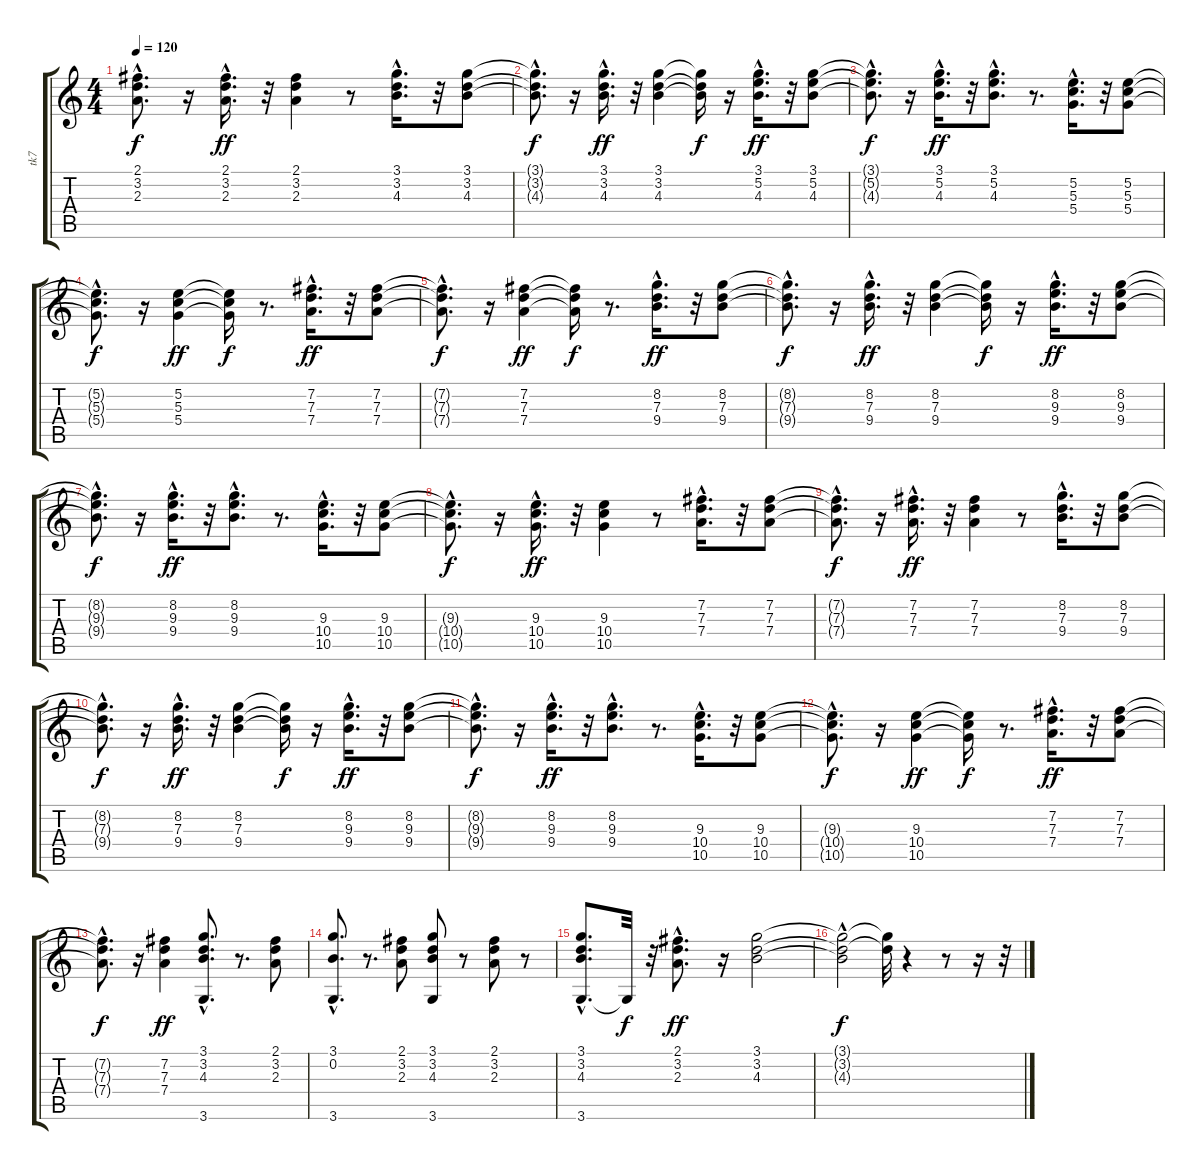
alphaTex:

\track ("tk7" "tk7") {instrument electricguitarclean}
\staff {score tabs}
\tuning (E4 B3 G3 D3 A2 E2) {hide}
\ts (4 4)
\tempo 120
\clef g2
\ks c
(2.1{hac t} 3.2{hac t} 2.3{hac t}).8{d dy f} r.16 (2.1{hac} 3.2{hac} 2.3{hac}).16{d dy ff} r.32 (2.1 3.2 2.3).4 r.8 (3.1{hac} 3.2{hac} 4.3{hac}).16{d} r.32 (3.1 3.2 4.3).8 |
(3.1{hac t} 3.2{hac t} 4.3{hac t}).8{d dy f} r.16 (3.1{hac} 3.2{hac} 4.3{hac}).16{d dy ff} r.32 (3.1 3.2 4.3).4 (3.1{t} 3.2{t} 4.3{t}).16{dy f} r.16 (3.1{hac} 5.2{hac} 4.3{hac}).16{d dy ff} r.32 (3.1 5.2 4.3).8 |
(3.1{hac t} 5.2{hac t} 4.3{hac t}).8{d dy f} r.16 (3.1{hac} 5.2 4.3{hac}).16{d dy ff} r.32 (3.1{hac} 5.2{hac} 4.3{hac}).8{d} r.8{d} (5.2{hac} 5.3{hac} 5.4{hac}).16{d} r.32 (5.2 5.3 5.4).8 |
(5.2{hac t} 5.3{hac t} 5.4{hac t}).8{d dy f} r.16 (5.2 5.3 5.4).4{dy ff} (5.2{t} 5.3{t} 5.4{t}).16{dy f} r.8{d} (7.2{hac} 7.3{hac} 7.4{hac}).16{d dy ff} r.32 (7.2 7.3 7.4).8 |
(7.2{hac t} 7.3{hac t} 7.4{hac t}).8{d dy f} r.16 (7.2 7.3 7.4).4{dy ff} (7.2{t} 7.3{t} 7.4{t}).16{dy f} r.8{d} (8.2{hac} 7.3{hac} 9.4{hac}).16{d dy ff} r.32 (8.2 7.3 9.4).8 |
(8.2{hac t} 7.3{hac t} 9.4{hac t}).8{d dy f} r.16 (8.2{hac} 7.3 9.4).16{d dy ff} r.32 (8.2 7.3 9.4).4 (8.2{t} 7.3{t} 9.4{t}).16{dy f} r.16 (8.2{hac} 9.3{hac} 9.4{hac}).16{d dy ff} r.32 (8.2 9.3 9.4).8 |
(8.2{hac t} 9.3{hac t} 9.4{hac t}).8{d dy f} r.16 (8.2{hac} 9.3{hac} 9.4{hac}).16{d dy ff} r.32 (8.2{hac} 9.3{hac} 9.4{hac}).8{d} r.8{d} (9.3{hac} 10.4{hac} 10.5{hac}).16{d} r.32 (9.3 10.4 10.5).8 |
(9.3{hac t} 10.4{hac t} 10.5{hac t}).8{d dy f} r.16 (9.3{hac} 10.4{hac} 10.5{hac}).16{d dy ff} r.32 (9.3 10.4 10.5).4 r.8 (7.2{hac} 7.3{hac} 7.4{hac}).16{d} r.32 (7.2 7.3 7.4).8 |
(7.2{hac t} 7.3{hac t} 7.4{hac t}).8{d dy f} r.16 (7.2{hac} 7.3{hac} 7.4{hac}).16{d dy ff} r.32 (7.2 7.3 7.4).4 r.8 (8.2{hac} 7.3{hac} 9.4{hac}).16{d} r.32 (8.2 7.3 9.4).8 |
(8.2{hac t} 7.3{hac t} 9.4{hac t}).8{d dy f} r.16 (8.2{hac} 7.3{hac} 9.4{hac}).16{d dy ff} r.32 (8.2 7.3 9.4).4 (8.2{t} 7.3{t} 9.4{t}).16{dy f} r.16 (8.2{hac} 9.3{hac} 9.4{hac}).16{d dy ff} r.32 (8.2 9.3 9.4).8 |
(8.2{hac t} 9.3{hac t} 9.4{hac t}).8{d dy f} r.16 (8.2{hac} 9.3 9.4{hac}).16{d dy ff} r.32 (8.2{hac} 9.3{hac} 9.4{hac}).8{d} r.8{d} (9.3{hac} 10.4{hac} 10.5{hac}).16{d} r.32 (9.3 10.4 10.5).8 |
(9.3{hac t} 10.4{hac t} 10.5{hac t}).8{d dy f} r.16 (9.3 10.4 10.5).4{dy ff} (9.3{t} 10.4{t} 10.5{t}).16{dy f} r.8{d} (7.2{hac} 7.3{hac} 7.4{hac}).16{d dy ff} r.32 (7.2 7.3 7.4).8 |
(7.2{hac t} 7.3{hac t} 7.4{hac t}).8{d dy f} r.16 (7.2 7.3 7.4).4{dy ff} (3.1{hac} 3.2{hac} 4.3{hac} 3.6{hac}).8{d} r.8{d} (2.1 3.2 2.3).8 |
(3.1{hac} 0.2{hac} 3.6{hac}).8{d} r.8{d} (2.1 3.2 2.3).8 (3.1 3.2 4.3 3.6).8 r.8 (2.1 3.2 2.3).8 r.8 |
(3.1{hac} 3.2{hac} 4.3{hac} 3.6{hac}).8{d} 3.6{t}.32{dy f} r.32 (2.1{hac} 3.2{hac} 2.3{hac}).8{d dy ff} r.16 (3.1 3.2 4.3).2 |
(3.1{t} 3.2{t} 4.3{hac t}).2{dy f} (3.1{t} 3.2{t}).32 r.4 r.8 r.16 r.32
